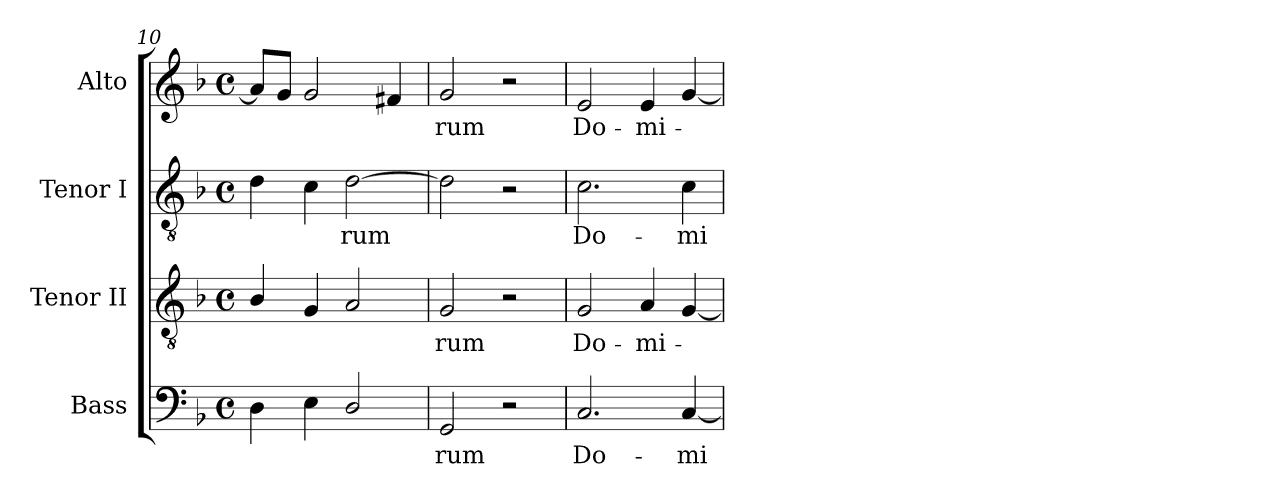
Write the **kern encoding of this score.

**kern	**text	**kern	**text	**kern	**text	**kern	**text
*part4	*part4	*part3	*part3	*part2	*part2	*part1	*part1
*staff4	*staff4	*staff3	*staff3	*staff2	*staff2	*staff1	*staff1
*I"Bass	*	*I"Tenor II	*	*I"Tenor I	*	*I"Alto	*
*I'B	*	*I'T II	*	*I'T I	*	*I'A	*
*clefF4	*	*clefGv2	*	*clefGv2	*	*clefG2	*
*k[b-]	*	*k[b-]	*	*k[b-]	*	*k[b-]	*
*F:	*	*F:	*	*F:	*	*F:	*
*M4/4	*	*M4/4	*	*M4/4	*	*M4/4	*
*met(c)	*	*met(c)	*	*met(c)	*	*met(c)	*
=10	=10	=10	=10	=10	=10	=10	=10
4D	.	4B-/	.	4d	.	8aL]	.
.	.	.	.	.	.	8gJ	.
4E	.	4G	.	4c	.	2g	.
!	!	!	!	!	!LO:LY:b	!	!
2D/	.	2A	.	[2d	rum	.	.
.	.	.	.	.	.	4f#X	.
=11	=11	=11	=11	=11	=11	=11	=11
!	!LO:LY:b	!	!LO:LY:b	!	!	!	!LO:LY:b
2GG	rum	2G	rum	2d]	.	2g	rum
2r	.	2r	.	2r	.	2r	.
=12	=12	=12	=12	=12	=12	=12	=12
!	!LO:LY:b	!	!LO:LY:b	!	!LO:LY:b	!	!LO:LY:b
2.C	Do-	2G	Do-	2.c	Do-	2e	Do-
!	!	!	!LO:LY:b	!	!	!	!LO:LY:b
.	.	4A	-mi-	.	.	4e	-mi-
!	!LO:LY:b	!	!	!	!LO:LY:b	!	!
[4C	-mi-	[4G	.	4c	-mi-	[4g	.
=	=	=	=	=	=	=	=
*-	*-	*-	*-	*-	*-	*-	*-
